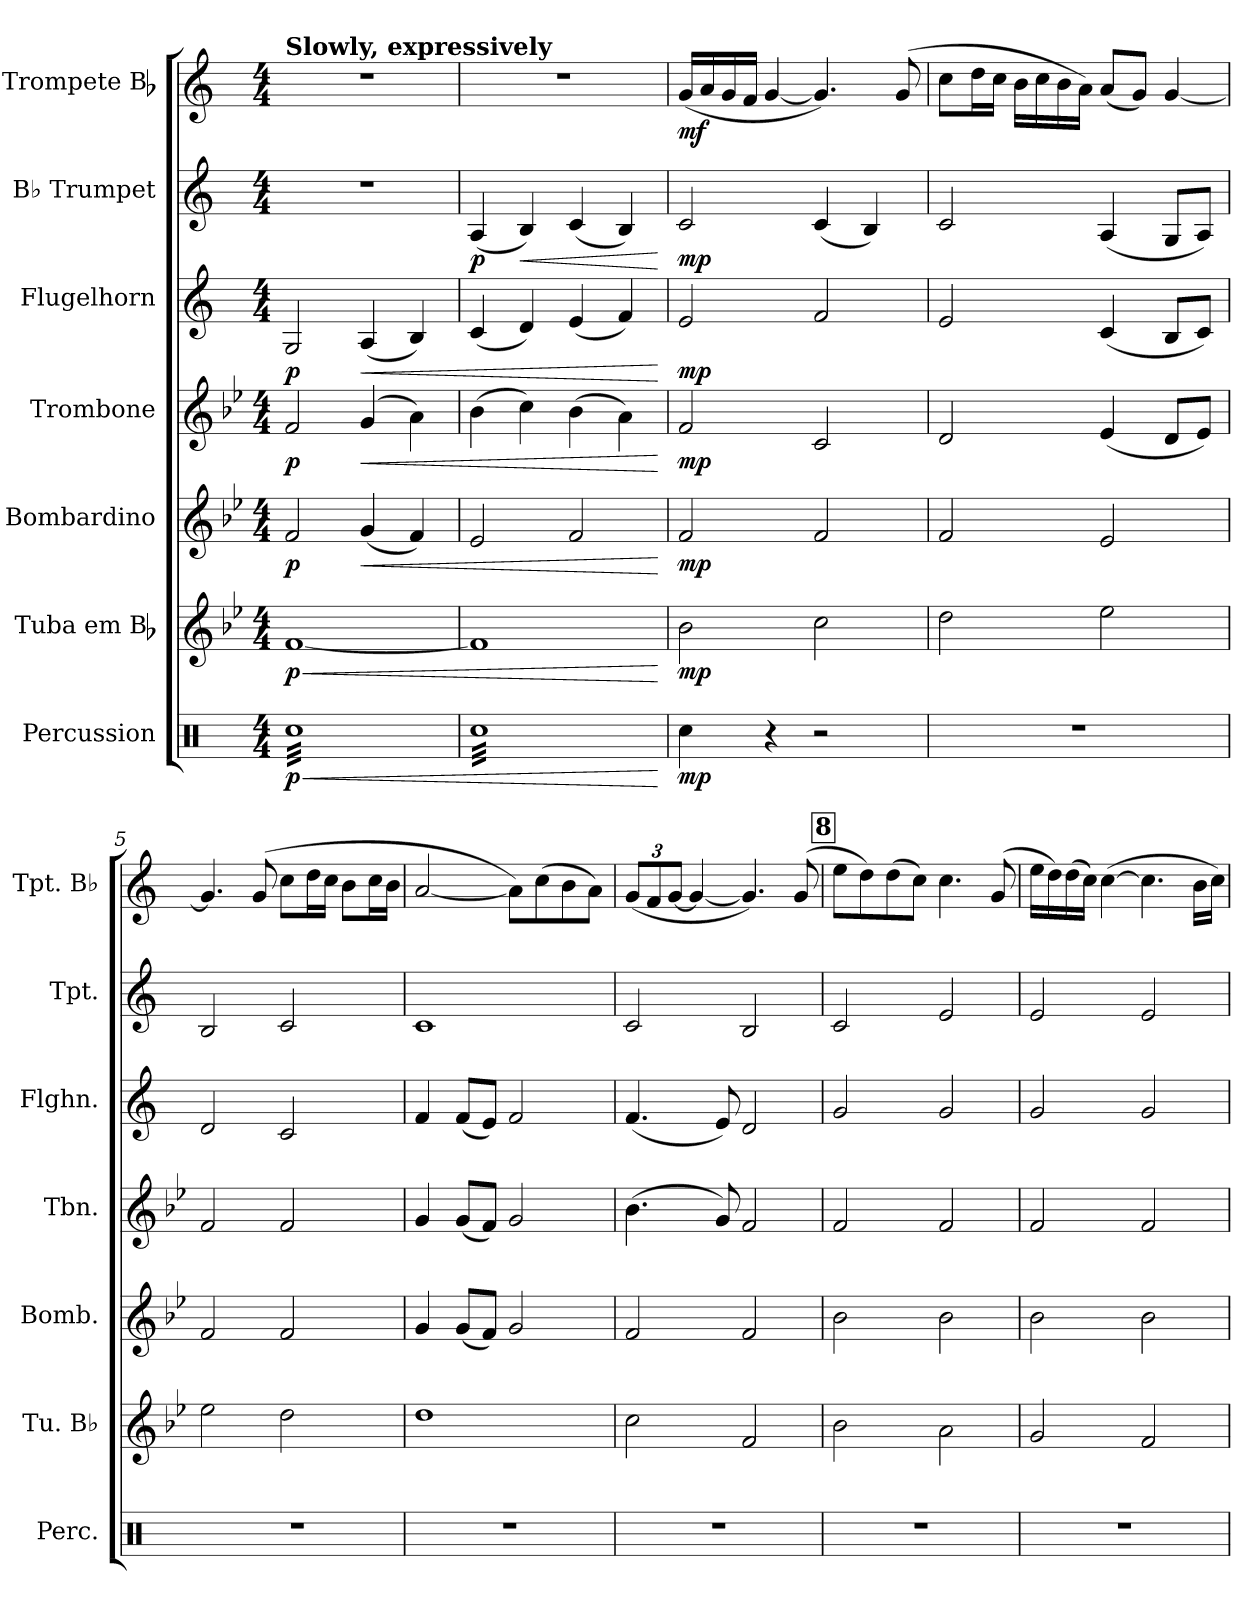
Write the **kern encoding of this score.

**kern	**dynam	**kern	**dynam	**kern	**dynam	**kern	**dynam	**kern	**dynam	**kern	**dynam	**kern	**dynam
*part7	*part7	*part6	*part6	*part5	*part5	*part4	*part4	*part3	*part3	*part2	*part2	*part1	*part1
*staff7	*staff7	*staff6	*staff6	*staff5	*staff5	*staff4	*staff4	*staff3	*staff3	*staff2	*staff2	*staff1	*staff1
*I"Percussion	*	*I"Tuba em Bb	*	*I"Bombardino	*	*I"Trombone	*	*I"Flugelhorn	*	*I"B♭ Trumpet	*	*I"Trompete Bb	*
*I'Perc.	*	*I'Tu. Bb	*	*I'Bomb.	*	*I'Tbn.	*	*I'Flghn.	*	*I'Tpt.	*	*I'Tpt. Bb	*
*clefX	*	*clefG2	*	*clefG2	*	*clefG2	*	*clefG2	*	*clefG2	*	*clefG2	*
*	*	*ITrd15c26	*	*ITrd8c14	*	*ITrd8c14	*	*ITrd1c2	*	*ITrd1c2	*	*ITrd1c2	*
*k[]	*	*k[b-e-]	*	*k[b-e-]	*	*k[b-e-]	*	*k[b-e-]	*	*k[b-e-]	*	*k[b-e-]	*
*M4/4	*	*M4/4	*	*M4/4	*	*M4/4	*	*M4/4	*	*M4/4	*	*M4/4	*
*MM60	*	*MM60	*	*MM60	*	*MM60	*	*MM60	*	*MM60	*	*MM60	*
=1	=1	=1	=1	=1	=1	=1	=1	=1	=1	=1	=1	=1	=1
!	!	!	!	!	!	!	!	!	!	!	!	!LO:TX:a:B:t=Slowly, expressively	!
!LO:TX:a:t=Sus. Cym.	!	!	!	!	!	!	!	!	!	!	!	!	!
!	!LO:HP:b	!	!LO:HP:b	!	!	!	!	!	!	!	!	!	!
!	!LO:DY:n=1:b	!	!LO:DY:n=1:b	!	!LO:DY:b	!	!LO:DY:b	!	!LO:DY:b	!	!	!	!
*tremolo	*	*	*	*	*	*	*	*	*	*	*	*	*
(32RccLLL	< p	[1FF	< p	2F/	p	2F/	p	2F/	p	1r	.	1r	.
(32Rcc	.	.	.	.	.	.	.	.	.	.	.	.	.
(32Rcc	.	.	.	.	.	.	.	.	.	.	.	.	.
(32Rcc	.	.	.	.	.	.	.	.	.	.	.	.	.
(32Rcc	.	.	.	.	.	.	.	.	.	.	.	.	.
(32Rcc	.	.	.	.	.	.	.	.	.	.	.	.	.
(32Rcc	.	.	.	.	.	.	.	.	.	.	.	.	.
(32Rcc	.	.	.	.	.	.	.	.	.	.	.	.	.
(32Rcc	.	.	.	.	.	.	.	.	.	.	.	.	.
(32Rcc	.	.	.	.	.	.	.	.	.	.	.	.	.
(32Rcc	.	.	.	.	.	.	.	.	.	.	.	.	.
(32Rcc	.	.	.	.	.	.	.	.	.	.	.	.	.
(32Rcc	.	.	.	.	.	.	.	.	.	.	.	.	.
(32Rcc	.	.	.	.	.	.	.	.	.	.	.	.	.
(32Rcc	.	.	.	.	.	.	.	.	.	.	.	.	.
(32Rcc	.	.	.	.	.	.	.	.	.	.	.	.	.
!	!	!	!	!	!LO:HP:b	!	!LO:HP:b	!	!LO:HP:b	!	!	!	!
(32Rcc	.	.	.	(4G/	<	(4G/	<	(4G/	<	.	.	.	.
(32Rcc	.	.	.	.	.	.	.	.	.	.	.	.	.
(32Rcc	.	.	.	.	.	.	.	.	.	.	.	.	.
(32Rcc	.	.	.	.	.	.	.	.	.	.	.	.	.
(32Rcc	.	.	.	.	.	.	.	.	.	.	.	.	.
(32Rcc	.	.	.	.	.	.	.	.	.	.	.	.	.
(32Rcc	.	.	.	.	.	.	.	.	.	.	.	.	.
(32Rcc	.	.	.	.	.	.	.	.	.	.	.	.	.
(32Rcc	.	.	.	4F/)	.	4A\)	.	4A/)	.	.	.	.	.
(32Rcc	.	.	.	.	.	.	.	.	.	.	.	.	.
(32Rcc	.	.	.	.	.	.	.	.	.	.	.	.	.
(32Rcc	.	.	.	.	.	.	.	.	.	.	.	.	.
(32Rcc	.	.	.	.	.	.	.	.	.	.	.	.	.
(32Rcc	.	.	.	.	.	.	.	.	.	.	.	.	.
(32Rcc	.	.	.	.	.	.	.	.	.	.	.	.	.
(32RccJJJ	.	.	.	.	.	.	.	.	.	.	.	.	.
=2	=2	=2	=2	=2	=2	=2	=2	=2	=2	=2	=2	=2	=2
!	!	!	!	!	!	!	!	!	!	!	!LO:DY:b	!	!
(32Rcc)LLL	.	1FF]	.	2E-/	.	(4B-\	.	(4B-/	.	(4G/	p	1r	.
(32Rcc)	.	.	.	.	.	.	.	.	.	.	.	.	.
(32Rcc)	.	.	.	.	.	.	.	.	.	.	.	.	.
(32Rcc)	.	.	.	.	.	.	.	.	.	.	.	.	.
(32Rcc)	.	.	.	.	.	.	.	.	.	.	.	.	.
(32Rcc)	.	.	.	.	.	.	.	.	.	.	.	.	.
(32Rcc)	.	.	.	.	.	.	.	.	.	.	.	.	.
(32Rcc)	.	.	.	.	.	.	.	.	.	.	.	.	.
!	!	!	!	!	!	!	!	!	!	!	!LO:HP:b	!	!
(32Rcc)	.	.	.	.	.	4c\)	.	4c/)	.	4A/)	<	.	.
(32Rcc)	.	.	.	.	.	.	.	.	.	.	.	.	.
(32Rcc)	.	.	.	.	.	.	.	.	.	.	.	.	.
(32Rcc)	.	.	.	.	.	.	.	.	.	.	.	.	.
(32Rcc)	.	.	.	.	.	.	.	.	.	.	.	.	.
(32Rcc)	.	.	.	.	.	.	.	.	.	.	.	.	.
(32Rcc)	.	.	.	.	.	.	.	.	.	.	.	.	.
(32Rcc)	.	.	.	.	.	.	.	.	.	.	.	.	.
(32Rcc)	.	.	.	2F/	.	(4B-\	.	(4d/	.	(4B-/	.	.	.
(32Rcc)	.	.	.	.	.	.	.	.	.	.	.	.	.
(32Rcc)	.	.	.	.	.	.	.	.	.	.	.	.	.
(32Rcc)	.	.	.	.	.	.	.	.	.	.	.	.	.
(32Rcc)	.	.	.	.	.	.	.	.	.	.	.	.	.
(32Rcc)	.	.	.	.	.	.	.	.	.	.	.	.	.
(32Rcc)	.	.	.	.	.	.	.	.	.	.	.	.	.
(32Rcc)	.	.	.	.	.	.	.	.	.	.	.	.	.
(32Rcc)	.	.	.	.	.	4A\)	.	4e-/)	.	4A/)	.	.	.
(32Rcc)	.	.	.	.	.	.	.	.	.	.	.	.	.
(32Rcc)	.	.	.	.	.	.	.	.	.	.	.	.	.
(32Rcc)	.	.	.	.	.	.	.	.	.	.	.	.	.
(32Rcc)	.	.	.	.	.	.	.	.	.	.	.	.	.
(32Rcc)	.	.	.	.	.	.	.	.	.	.	.	.	.
(32Rcc)	.	.	.	.	.	.	.	.	.	.	.	.	.
(32Rcc)JJJ	.	.	.	.	.	.	.	.	.	.	.	.	.
*Xtremolo	*	*	*	*	*	*	*	*	*	*	*	*	*
.	[	.	[	.	[	.	[	.	[	.	[	.	.
=3	=3	=3	=3	=3	=3	=3	=3	=3	=3	=3	=3	=3	=3
!	!LO:DY:b	!	!LO:DY:b	!	!LO:DY:b	!	!LO:DY:b	!	!LO:DY:b	!	!LO:DY:b	!	!LO:DY:b
4Rcc\)	mp	2BB-\	mp	2F/	mp	2F/	mp	2d/	mp	2B-/	mp	(16f/LL	mf
.	.	.	.	.	.	.	.	.	.	.	.	16g/	.
.	.	.	.	.	.	.	.	.	.	.	.	16f/	.
.	.	.	.	.	.	.	.	.	.	.	.	16e-/JJ	.
4r	.	.	.	.	.	.	.	.	.	.	.	[4f/	.
2r	.	2C\	.	2F/	.	2C/	.	2e-/	.	(4B-/	.	4.f/])	.
.	.	.	.	.	.	.	.	.	.	4A/)	.	.	.
.	.	.	.	.	.	.	.	.	.	.	.	(>8f/	.
=4	=4	=4	=4	=4	=4	=4	=4	=4	=4	=4	=4	=4	=4
1r	.	2D\	.	2F/	.	2D/	.	2d/	.	2B-/	.	8b-\L	.
.	.	.	.	.	.	.	.	.	.	.	.	16cc\L	.
.	.	.	.	.	.	.	.	.	.	.	.	16b-\JJ	.
.	.	.	.	.	.	.	.	.	.	.	.	16a\LL	.
.	.	.	.	.	.	.	.	.	.	.	.	16b-\	.
.	.	.	.	.	.	.	.	.	.	.	.	16a\	.
.	.	.	.	.	.	.	.	.	.	.	.	16g\JJ)	.
.	.	2E-\	.	2E-/	.	(4E-/	.	(4B-/	.	(4G/	.	(8g/L	.
.	.	.	.	.	.	.	.	.	.	.	.	8f/J)	.
.	.	.	.	.	.	8D/L	.	8A/L	.	8F/L	.	[4f/	.
.	.	.	.	.	.	8E-/J)	.	8B-/J)	.	8G/J)	.	.	.
=5	=5	=5	=5	=5	=5	=5	=5	=5	=5	=5	=5	=5	=5
1r	.	2E-\	.	2F/	.	2F/	.	2c/	.	2A/	.	4.f/]	.
.	.	.	.	.	.	.	.	.	.	.	.	(8f/	.
.	.	2D\	.	2F/	.	2F/	.	2B-/	.	2B-/	.	8b-\L	.
.	.	.	.	.	.	.	.	.	.	.	.	16cc\L	.
.	.	.	.	.	.	.	.	.	.	.	.	16b-\JJ	.
.	.	.	.	.	.	.	.	.	.	.	.	8a\L	.
.	.	.	.	.	.	.	.	.	.	.	.	16b-\L	.
.	.	.	.	.	.	.	.	.	.	.	.	16a\JJ	.
=6	=6	=6	=6	=6	=6	=6	=6	=6	=6	=6	=6	=6	=6
1r	.	1D	.	4G/	.	4G/	.	4e-/	.	1B-	.	[2g/	.
.	.	.	.	(8G/L	.	(8G/L	.	(8e-/L	.	.	.	.	.
.	.	.	.	8F/J)	.	8F/J)	.	8d/J)	.	.	.	.	.
.	.	.	.	2G/	.	2G/	.	2e-/	.	.	.	8g\L])	.
.	.	.	.	.	.	.	.	.	.	.	.	(8b-\	.
.	.	.	.	.	.	.	.	.	.	.	.	8a\	.
.	.	.	.	.	.	.	.	.	.	.	.	8g\J)	.
=7	=7	=7	=7	=7	=7	=7	=7	=7	=7	=7	=7	=7	=7
*	*	*	*	*	*	*	*	*	*	*	*	*Xbrackettup	*
1r	.	2C\	.	2F/	.	(4.B-\	.	(4.e-/	.	2B-/	.	(12f/L	.
.	.	.	.	.	.	.	.	.	.	.	.	12e-/	.
.	.	.	.	.	.	.	.	.	.	.	.	[12f/J	.
.	.	.	.	.	.	.	.	.	.	.	.	4f/_	.
.	.	.	.	.	.	8G/)	.	8d/)	.	.	.	.	.
.	.	2FF/	.	2F/	.	2F/	.	2c/	.	2A/	.	4.f/])	.
.	.	.	.	.	.	.	.	.	.	.	.	(>8f/	.
!!LO:LB:g=z
!!LO:REH:place=s1:a:B:fs=13:t=8
=8	=8	=8	=8	=8	=8	=8	=8	=8	=8	=8	=8	=8	=8
1r	.	2BB-\	.	2B-\	.	2F/	.	2f/	.	2B-/	.	8dd\L	.
.	.	.	.	.	.	.	.	.	.	.	.	8cc\)	.
.	.	.	.	.	.	.	.	.	.	.	.	(8cc\	.
.	.	.	.	.	.	.	.	.	.	.	.	8b-\J)	.
.	.	2AA\	.	2B-\	.	2F/	.	2f/	.	2d/	.	4.b-\	.
.	.	.	.	.	.	.	.	.	.	.	.	(>8f/	.
=9	=9	=9	=9	=9	=9	=9	=9	=9	=9	=9	=9	=9	=9
1r	.	2GG/	.	2B-\	.	2F/	.	2f/	.	2d/	.	16dd\LL	.
.	.	.	.	.	.	.	.	.	.	.	.	16cc\)	.
.	.	.	.	.	.	.	.	.	.	.	.	(16cc\	.
.	.	.	.	.	.	.	.	.	.	.	.	16b-\JJ)	.
.	.	.	.	.	.	.	.	.	.	.	.	([4b-\	.
.	.	2FF/	.	2B-\	.	2F/	.	2f/	.	2d/	.	4.b-\]	.
.	.	.	.	.	.	.	.	.	.	.	.	16a\LL	.
.	.	.	.	.	.	.	.	.	.	.	.	16b-\JJ)	.
=	=	=	=	=	=	=	=	=	=	=	=	=	=
*-	*-	*-	*-	*-	*-	*-	*-	*-	*-	*-	*-	*-	*-
